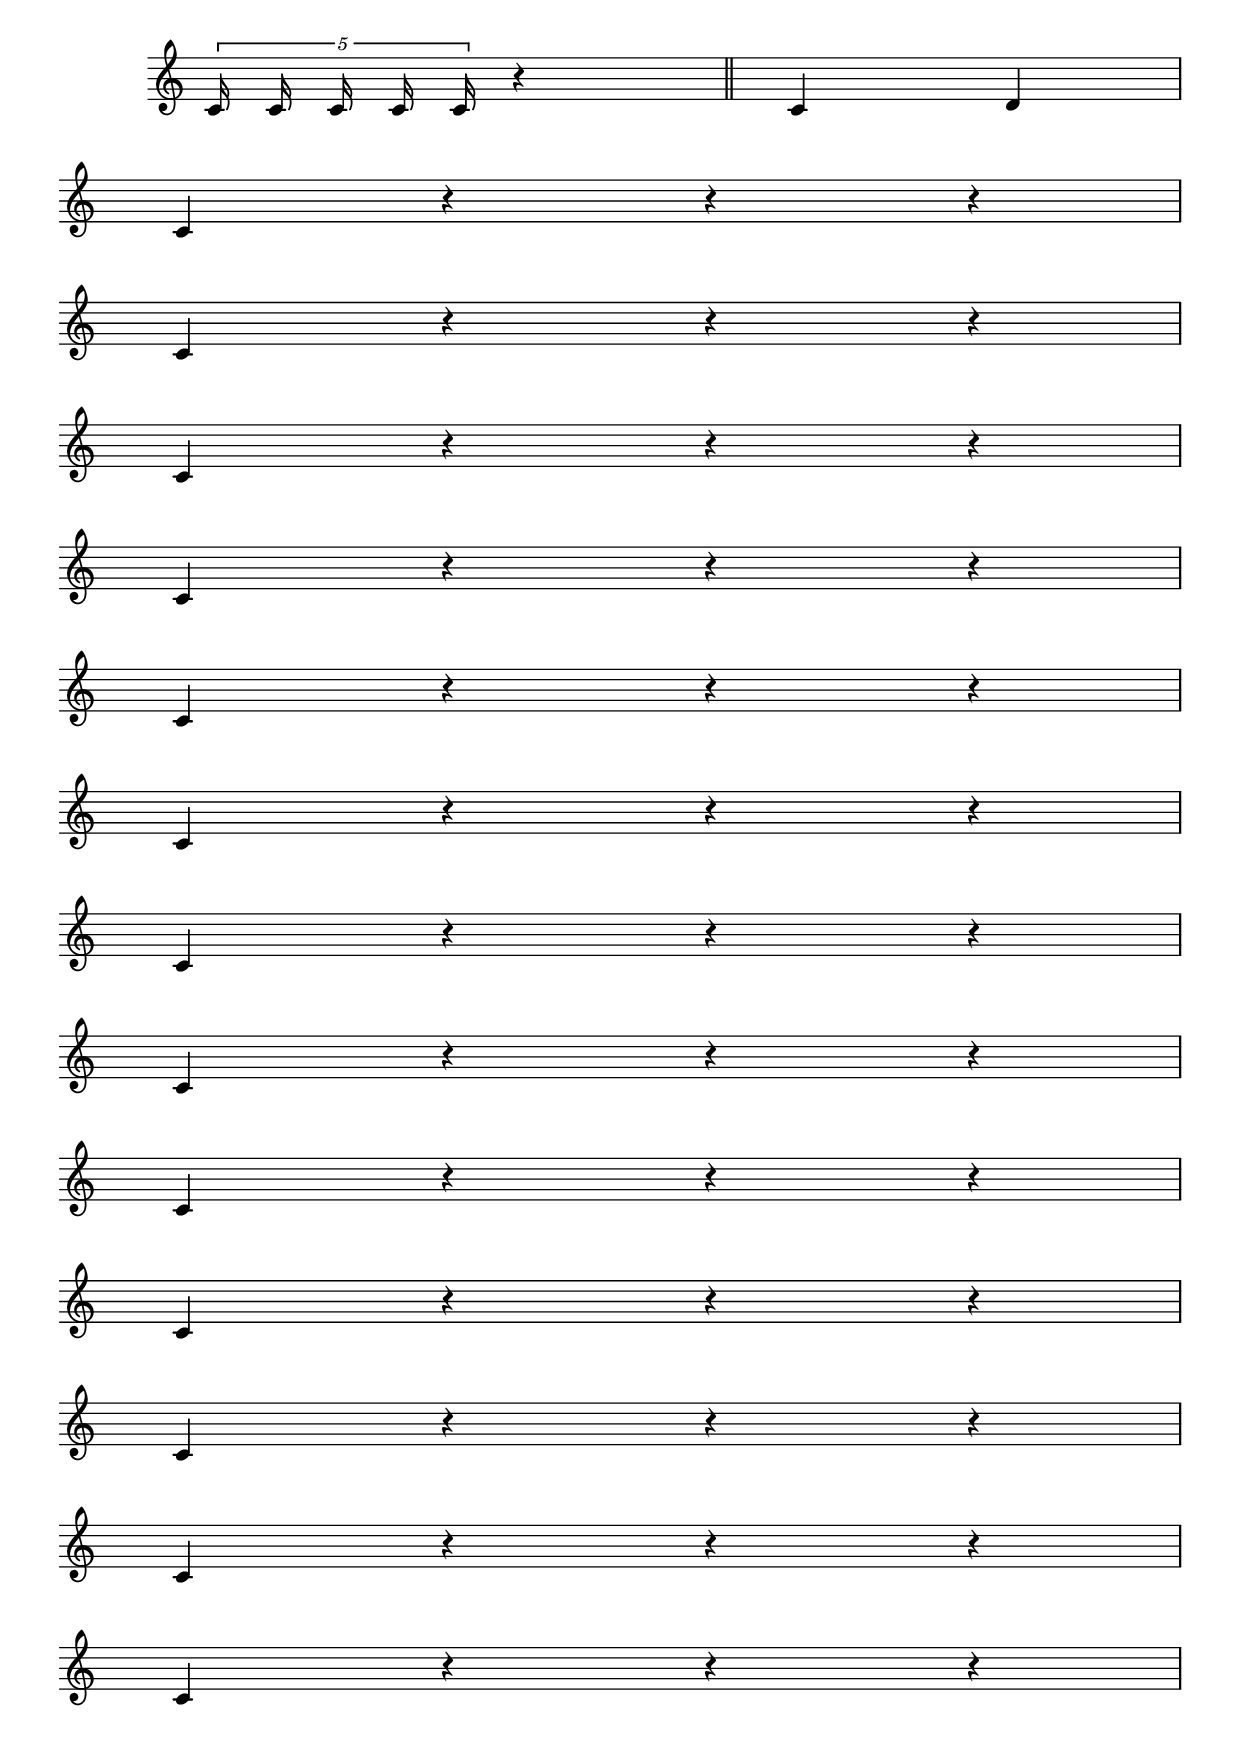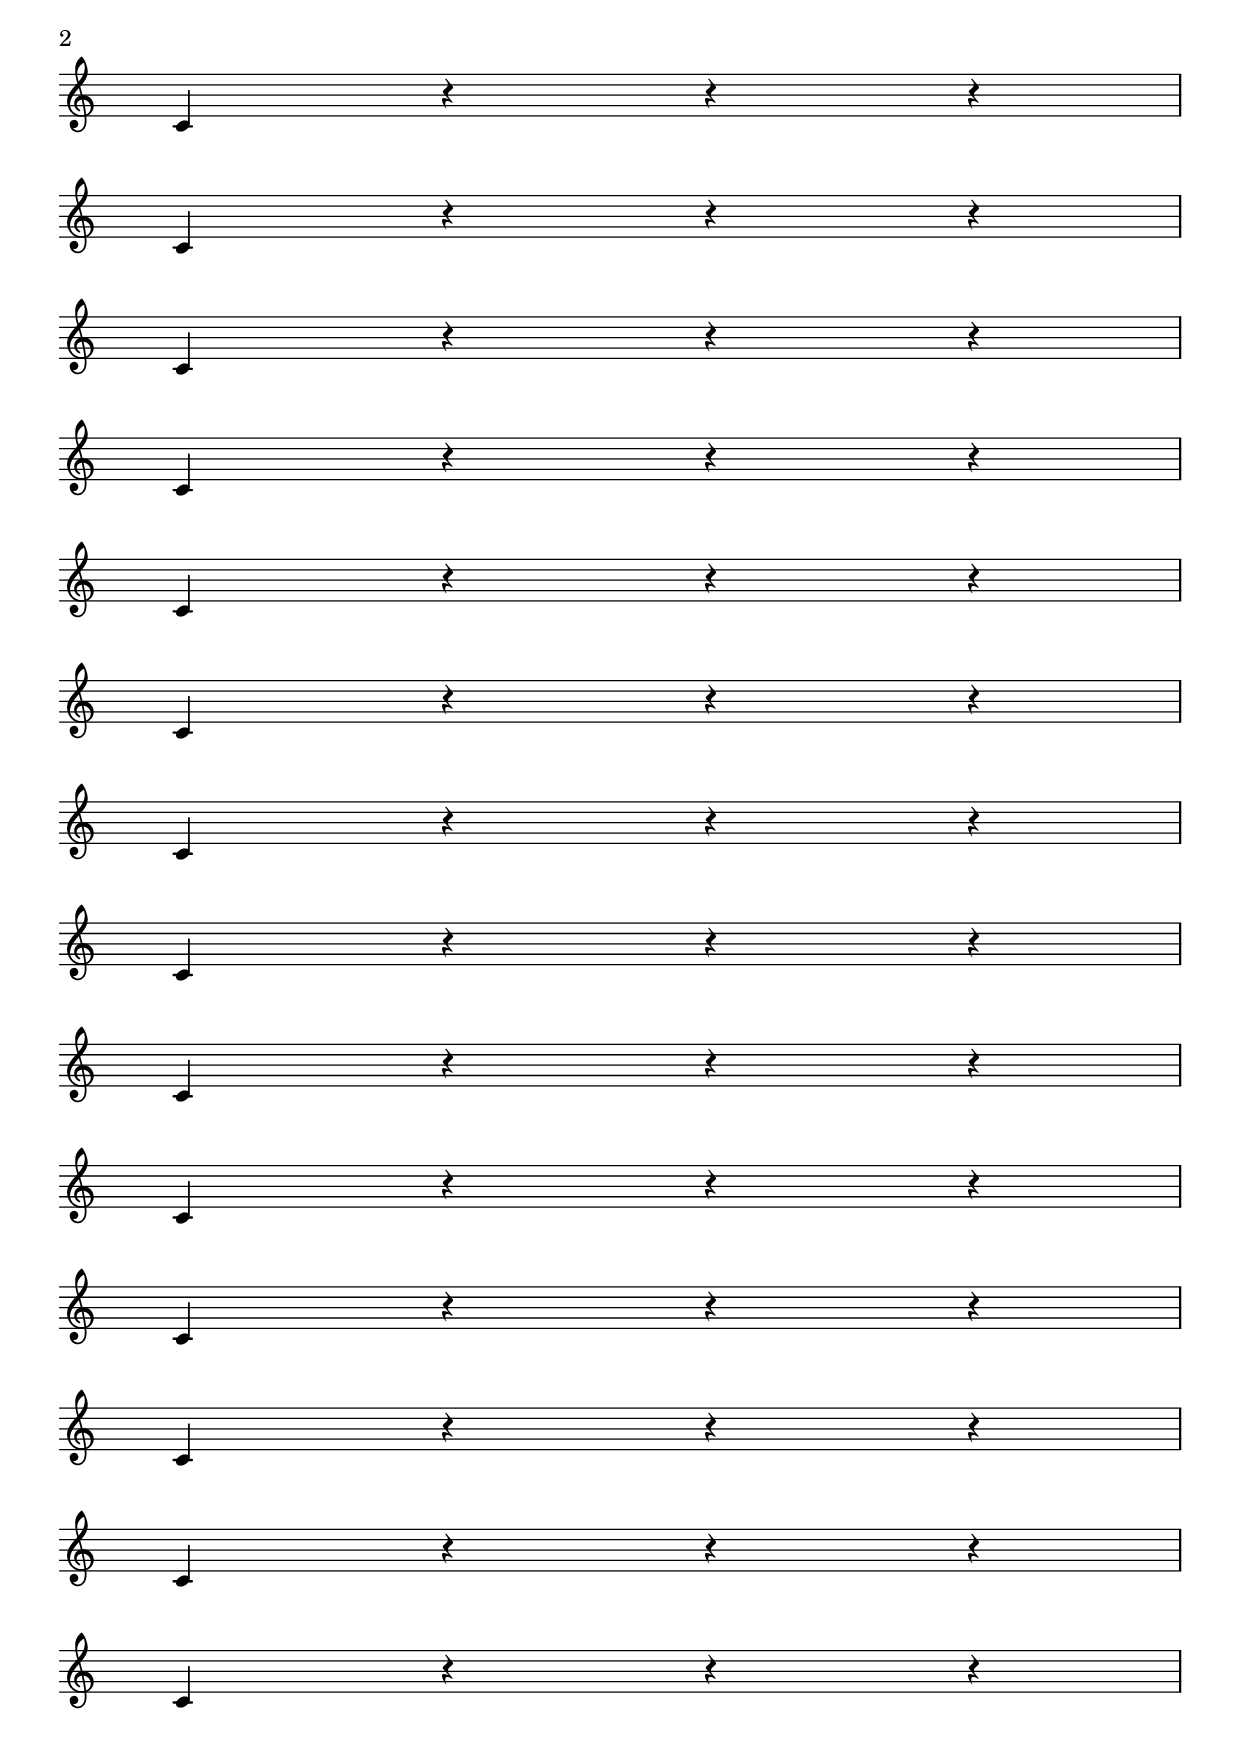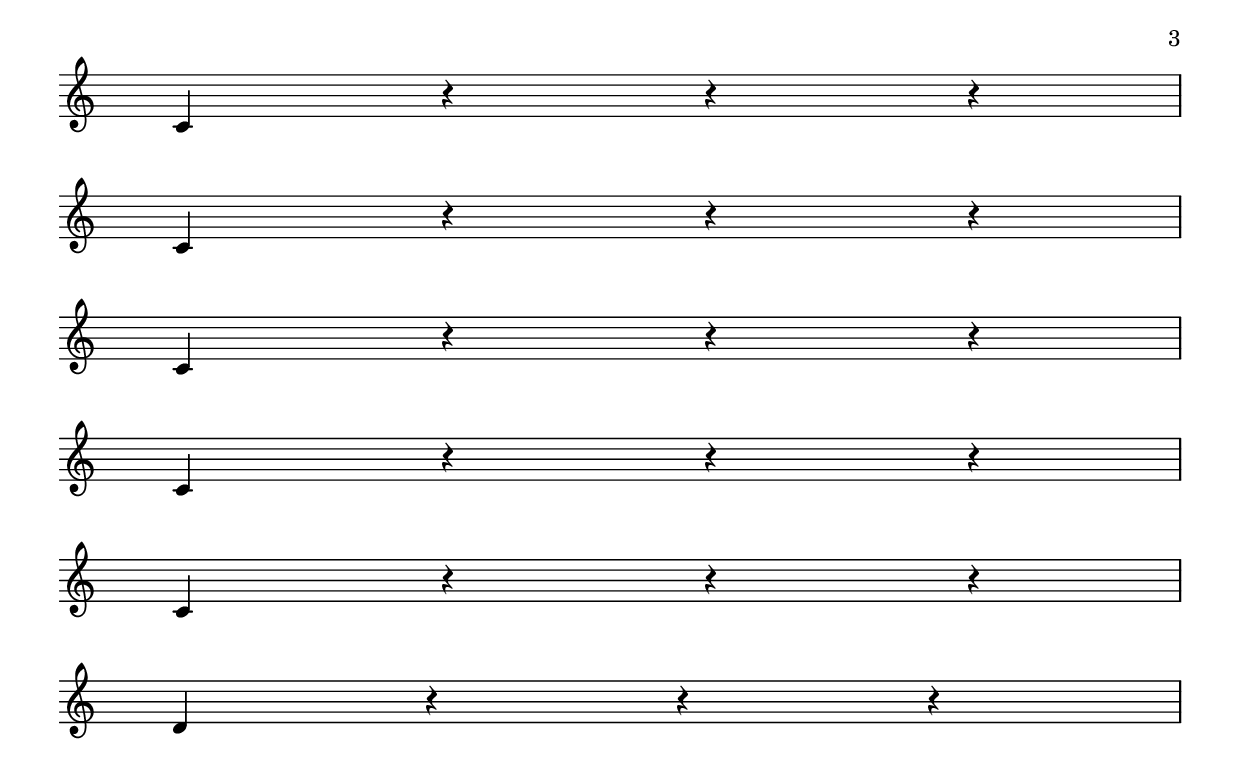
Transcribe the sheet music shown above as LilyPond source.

#(ly:set-option 'midi-extension "mid")
\version "2.12.3"
\include "english.ly"
\header{


}
%{

%}
melody = {
\once \override Staff.TimeSignature #'stencil = ##f
\clef treble
\key c \major
\autoBeamOn
\cadenzaOn


 \times 4/5{ c'16 c'16 c'16 c'16 c'16 }  r4 \bar "||"   c'4 d'4 \bar "|"  \break
\grace s64 c'4 r4 r4 r4 \bar "|"  \break
\grace s64 c'4 r4 r4 r4 \bar "|"  \break
\grace s64 c'4 r4 r4 r4 \bar "|"  \break
\grace s64 c'4 r4 r4 r4 \bar "|"  \break
\grace s64 c'4 r4 r4 r4 \bar "|"  \break
\grace s64 c'4 r4 r4 r4 \bar "|"  \break
\grace s64 c'4 r4 r4 r4 \bar "|"  \break
\grace s64 c'4 r4 r4 r4 \bar "|"  \break
\grace s64 c'4 r4 r4 r4 \bar "|"  \break
\grace s64 c'4 r4 r4 r4 \bar "|"  \break
\grace s64 c'4 r4 r4 r4 \bar "|"  \break
\grace s64 c'4 r4 r4 r4 \bar "|"  \break
\grace s64 c'4 r4 r4 r4 \bar "|"  \break
\grace s64 c'4 r4 r4 r4 \bar "|"  \break
\grace s64 c'4 r4 r4 r4 \bar "|"  \break
\grace s64 c'4 r4 r4 r4 \bar "|"  \break
\grace s64 c'4 r4 r4 r4 \bar "|"  \break
\grace s64 c'4 r4 r4 r4 \bar "|"  \break
\grace s64 c'4 r4 r4 r4 \bar "|"  \break
\grace s64 c'4 r4 r4 r4 \bar "|"  \break
\grace s64 c'4 r4 r4 r4 \bar "|"  \break
\grace s64 c'4 r4 r4 r4 \bar "|"  \break
\grace s64 c'4 r4 r4 r4 \bar "|"  \break
\grace s64 c'4 r4 r4 r4 \bar "|"  \break
\grace s64 c'4 r4 r4 r4 \bar "|"  \break
\grace s64 c'4 r4 r4 r4 \bar "|"  \break
\grace s64 c'4 r4 r4 r4 \bar "|"  \break
\grace s64 c'4 r4 r4 r4 \bar "|"  \break
\grace s64 c'4 r4 r4 r4 \bar "|"  \break
\grace s64 c'4 r4 r4 r4 \bar "|"  \break
\grace s64 c'4 r4 r4 r4 \bar "|"  \break
\grace s64 c'4 r4 r4 r4 \bar "|"  \break
\grace s64 d'4 r4 r4 r4 \bar "|"  \break

}


text = \lyricmode {
                                        
}

\score{

<<
\new Voice = "one" {
\melody
}
\new Lyrics \lyricsto "one" \text
>>
\layout {
\context {
\Score
\remove "Bar_number_engraver"
}
}
\midi {
\context {
\Score
tempoWholesPerMinute = #(ly:make-moment 200 4)
}
}
}